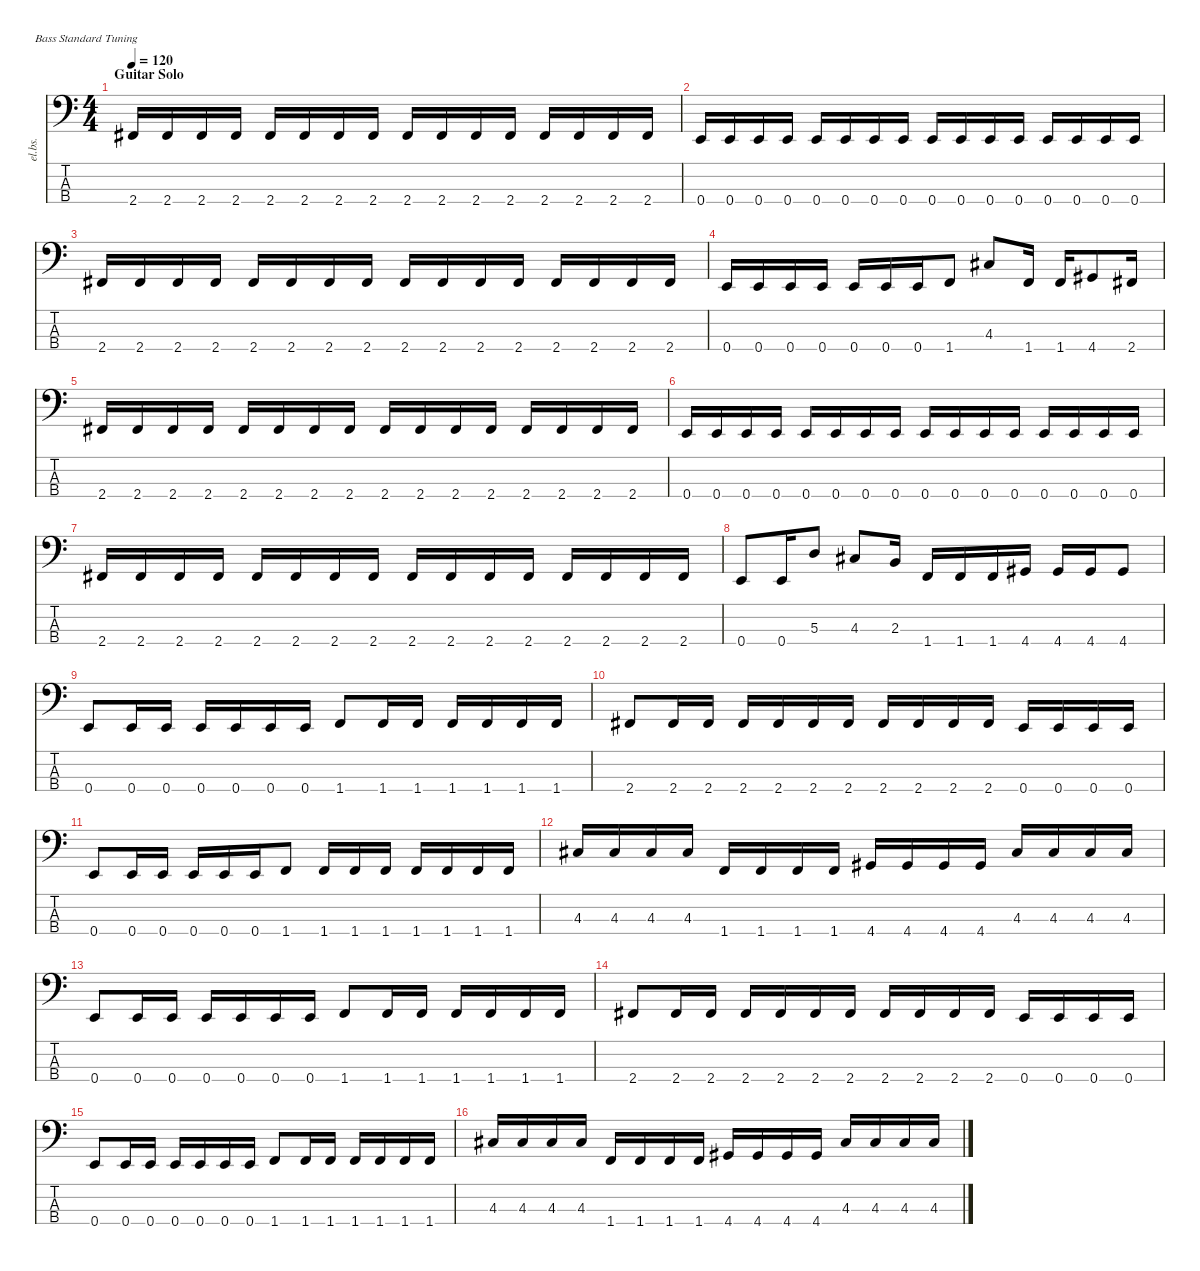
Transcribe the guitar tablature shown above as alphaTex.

\defaultSystemsLayout 4
\hideDynamics
\bracketExtendMode nobrackets
\track ("Bass Guitar" "el.bs.") {instrument electricbasspick}
\staff {score tabs}
\tuning (G2 D2 A1 E1)
\ts (4 4)
\section ("" "Guitar Solo")
\tempo 120
\clef f4
\ks c
2.4{acc #}.16{dy f beam Up} 2.4{acc #}.16{beam Up} 2.4{acc #}.16{beam Up} 2.4{acc #}.16{beam Up} 2.4{acc #}.16{beam Up} 2.4{acc #}.16{beam Up} 2.4{acc #}.16{beam Up} 2.4{acc #}.16{beam Up} 2.4{acc #}.16{beam Up} 2.4{acc #}.16{beam Up} 2.4{acc #}.16{beam Up} 2.4{acc #}.16{beam Up} 2.4{acc #}.16{beam Up} 2.4{acc #}.16{beam Up} 2.4{acc #}.16{beam Up} 2.4{acc #}.16{beam Up} |
0.4.16{beam Up} 0.4.16{beam Up} 0.4.16{beam Up} 0.4.16{beam Up} 0.4.16{beam Up} 0.4.16{beam Up} 0.4.16{beam Up} 0.4.16{beam Up} 0.4.16{beam Up} 0.4.16{beam Up} 0.4.16{beam Up} 0.4.16{beam Up} 0.4.16{beam Up} 0.4.16{beam Up} 0.4.16{beam Up} 0.4.16{beam Up} |
2.4{acc #}.16{beam Up} 2.4{acc #}.16{beam Up} 2.4{acc #}.16{beam Up} 2.4{acc #}.16{beam Up} 2.4{acc #}.16{beam Up} 2.4{acc #}.16{beam Up} 2.4{acc #}.16{beam Up} 2.4{acc #}.16{beam Up} 2.4{acc #}.16{beam Up} 2.4{acc #}.16{beam Up} 2.4{acc #}.16{beam Up} 2.4{acc #}.16{beam Up} 2.4{acc #}.16{beam Up} 2.4{acc #}.16{beam Up} 2.4{acc #}.16{beam Up} 2.4{acc #}.16{beam Up} |
0.4.16{beam Up} 0.4.16{beam Up} 0.4.16{beam Up} 0.4.16{beam Up} 0.4.16{beam Up} 0.4.16{beam Up} 0.4.16{beam Up} 1.4.8{beam Up} 4.3{acc #}.8{beam Up} 1.4.16{beam Up} 1.4.16{beam Up} 4.4{acc #}.8{beam Up} 2.4{acc #}.16{beam Up} |
2.4{acc #}.16{beam Up} 2.4{acc #}.16{beam Up} 2.4{acc #}.16{beam Up} 2.4{acc #}.16{beam Up} 2.4{acc #}.16{beam Up} 2.4{acc #}.16{beam Up} 2.4{acc #}.16{beam Up} 2.4{acc #}.16{beam Up} 2.4{acc #}.16{beam Up} 2.4{acc #}.16{beam Up} 2.4{acc #}.16{beam Up} 2.4{acc #}.16{beam Up} 2.4{acc #}.16{beam Up} 2.4{acc #}.16{beam Up} 2.4{acc #}.16{beam Up} 2.4{acc #}.16{beam Up} |
0.4.16{beam Up} 0.4.16{beam Up} 0.4.16{beam Up} 0.4.16{beam Up} 0.4.16{beam Up} 0.4.16{beam Up} 0.4.16{beam Up} 0.4.16{beam Up} 0.4.16{beam Up} 0.4.16{beam Up} 0.4.16{beam Up} 0.4.16{beam Up} 0.4.16{beam Up} 0.4.16{beam Up} 0.4.16{beam Up} 0.4.16{beam Up} |
2.4{acc #}.16{beam Up} 2.4{acc #}.16{beam Up} 2.4{acc #}.16{beam Up} 2.4{acc #}.16{beam Up} 2.4{acc #}.16{beam Up} 2.4{acc #}.16{beam Up} 2.4{acc #}.16{beam Up} 2.4{acc #}.16{beam Up} 2.4{acc #}.16{beam Up} 2.4{acc #}.16{beam Up} 2.4{acc #}.16{beam Up} 2.4{acc #}.16{beam Up} 2.4{acc #}.16{beam Up} 2.4{acc #}.16{beam Up} 2.4{acc #}.16{beam Up} 2.4{acc #}.16{beam Up} |
0.4.8{beam Up} 0.4.16{beam Up} 5.3.8{beam Up} 4.3{acc #}.8{beam Up} 2.3.16{beam Up} 1.4.16{beam Up} 1.4.16{beam Up} 1.4.16{beam Up} 4.4{acc #}.16{beam Up} 4.4{acc #}.16{beam Up} 4.4{acc #}.16{beam Up} 4.4{acc #}.8{beam Up} |
0.4.8{beam Up} 0.4.16{beam Up} 0.4.16{beam Up} 0.4.16{beam Up} 0.4.16{beam Up} 0.4.16{beam Up} 0.4.16{beam Up} 1.4.8{beam Up} 1.4.16{beam Up} 1.4.16{beam Up} 1.4.16{beam Up} 1.4.16{beam Up} 1.4.16{beam Up} 1.4.16{beam Up} |
2.4{acc #}.8{beam Up} 2.4{acc #}.16{beam Up} 2.4{acc #}.16{beam Up} 2.4{acc #}.16{beam Up} 2.4{acc #}.16{beam Up} 2.4{acc #}.16{beam Up} 2.4{acc #}.16{beam Up} 2.4{acc #}.16{beam Up} 2.4{acc #}.16{beam Up} 2.4{acc #}.16{beam Up} 2.4{acc #}.16{beam Up} 0.4.16{beam Up} 0.4.16{beam Up} 0.4.16{beam Up} 0.4.16{beam Up} |
0.4.8{beam Up} 0.4.16{beam Up} 0.4.16{beam Up} 0.4.16{beam Up} 0.4.16{beam Up} 0.4.16{beam Up} 1.4.8{beam Up} 1.4.16{beam Up} 1.4.16{beam Up} 1.4.16{beam Up} 1.4.16{beam Up} 1.4.16{beam Up} 1.4.16{beam Up} 1.4.16{beam Up} |
4.3{acc #}.16{beam Up} 4.3{acc #}.16{beam Up} 4.3{acc #}.16{beam Up} 4.3{acc #}.16{beam Up} 1.4.16{beam Up} 1.4.16{beam Up} 1.4.16{beam Up} 1.4.16{beam Up} 4.4{acc #}.16{beam Up} 4.4{acc #}.16{beam Up} 4.4{acc #}.16{beam Up} 4.4{acc #}.16{beam Up} 4.3{acc #}.16{beam Up} 4.3{acc #}.16{beam Up} 4.3{acc #}.16{beam Up} 4.3{acc #}.16{beam Up} |
0.4.8{beam Up} 0.4.16{beam Up} 0.4.16{beam Up} 0.4.16{beam Up} 0.4.16{beam Up} 0.4.16{beam Up} 0.4.16{beam Up} 1.4.8{beam Up} 1.4.16{beam Up} 1.4.16{beam Up} 1.4.16{beam Up} 1.4.16{beam Up} 1.4.16{beam Up} 1.4.16{beam Up} |
2.4{acc #}.8{beam Up} 2.4{acc #}.16{beam Up} 2.4{acc #}.16{beam Up} 2.4{acc #}.16{beam Up} 2.4{acc #}.16{beam Up} 2.4{acc #}.16{beam Up} 2.4{acc #}.16{beam Up} 2.4{acc #}.16{beam Up} 2.4{acc #}.16{beam Up} 2.4{acc #}.16{beam Up} 2.4{acc #}.16{beam Up} 0.4.16{beam Up} 0.4.16{beam Up} 0.4.16{beam Up} 0.4.16{beam Up} |
0.4.8{beam Up} 0.4.16{beam Up} 0.4.16{beam Up} 0.4.16{beam Up} 0.4.16{beam Up} 0.4.16{beam Up} 0.4.16{beam Up} 1.4.8{beam Up} 1.4.16{beam Up} 1.4.16{beam Up} 1.4.16{beam Up} 1.4.16{beam Up} 1.4.16{beam Up} 1.4.16{beam Up} |
4.3{acc #}.16{beam Up} 4.3{acc #}.16{beam Up} 4.3{acc #}.16{beam Up} 4.3{acc #}.16{beam Up} 1.4.16{beam Up} 1.4.16{beam Up} 1.4.16{beam Up} 1.4.16{beam Up} 4.4{acc #}.16{beam Up} 4.4{acc #}.16{beam Up} 4.4{acc #}.16{beam Up} 4.4{acc #}.16{beam Up} 4.3{acc #}.16{beam Up} 4.3{acc #}.16{beam Up} 4.3{acc #}.16{beam Up} 4.3{acc #}.16{beam Up}
